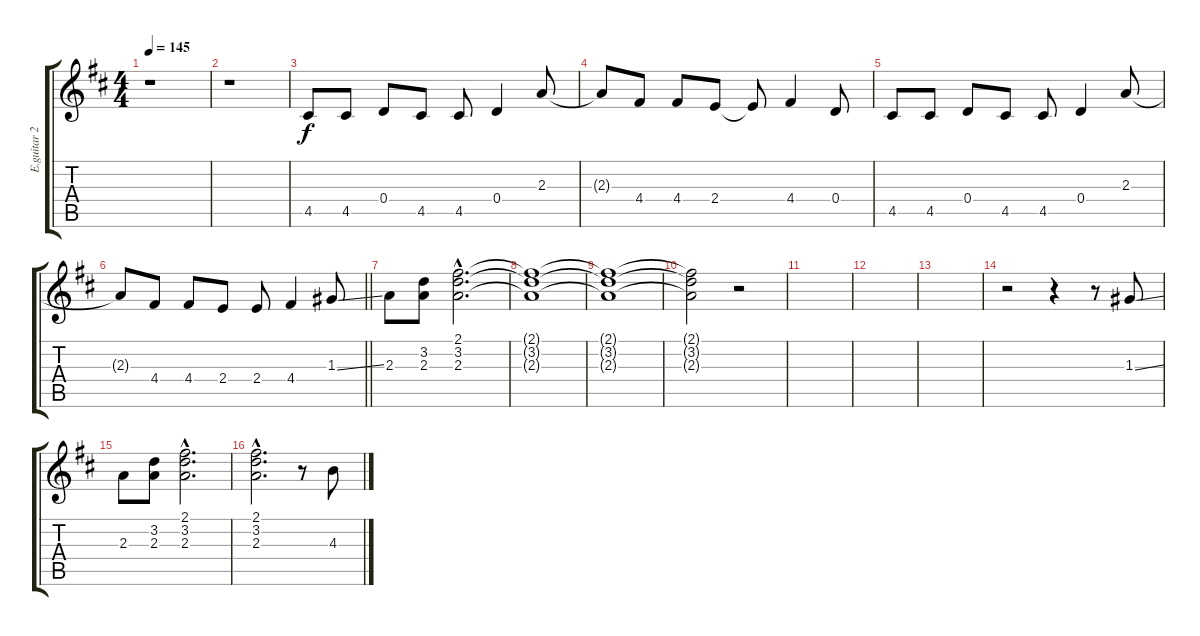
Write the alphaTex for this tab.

\track ("E.guitar 2" "E.guitar 2") {instrument electricguitarclean}
\staff {score tabs}
\tuning (E4 B3 G3 D3 A2 E2) {hide}
\ts (4 4)
\tempo 145
\clef g2
\ks d
r.1{dy f} |
r.1 |
4.5.8 4.5.8 0.4.8 4.5.8 4.5.8 0.4.4 2.3.8 |
2.3{t}.8 4.4.8 4.4.8 2.4.8 2.4{t}.8 4.4.4 0.4.8 |
4.5.8 4.5.8 0.4.8 4.5.8 4.5.8 0.4.4 2.3.8 |
\barLineRight lightlight
2.3{t}.8 4.4.8 4.4.8 2.4.8 2.4.8 4.4.4 1.3{ss}.8 |
2.3.8 (3.2 2.3).8 (2.1{hac} 3.2{hac} 2.3{hac}).2{d} |
(2.1{t} 3.2{t} 2.3{t}).1 |
(2.1{t} 3.2{t} 2.3{t}).1 |
(2.1{t} 3.2{t} 2.3{t}).2 r.2 |
|
|
|
r.2 r.4 r.8 1.3{ss}.8 |
2.3.8 (3.2 2.3).8 (2.1{hac} 3.2{hac} 2.3{hac}).2{d} |
(2.1{hac} 3.2{hac} 2.3{hac}).2{d} r.8 4.3{ss}.8
